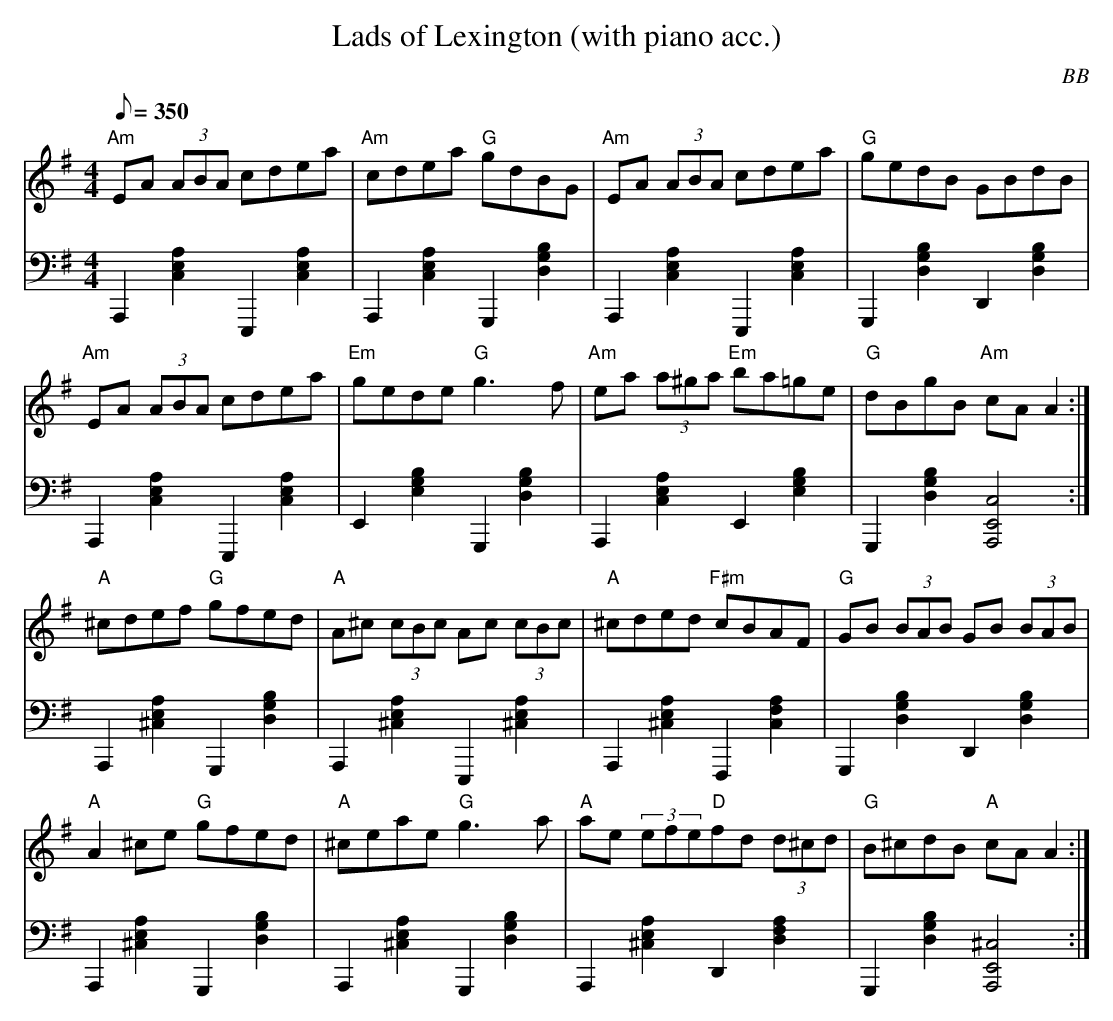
X:1
T: Lads of Lexington (with piano acc.)
C: BB
Q: 1/8=350
M: 4/4
L: 1/8
V: 1 program 1 110 %fiddle
V: 2 volume=70 clef=bass m=D program 1 01
K: Ador
[V:1] "Am"EA (3ABA cdea|"Am"cdea "G"gdBG|"Am"EA (3ABA cdea|"G"gedB GBdB|
[V:2] A,,2[A2C2E2]E,,2[E2C2A2]|A,,2[A2C2E2]G,,2[G2B2D2]|A,,2[A2C2E2]E,,2[E2C2A2]|\
G,,2[G2B2D2]D,2[G2B2D2]|
[V:1] "Am"EA (3ABA cdea|"Em"gede "G"g3 f|"Am"ea (3a^ga "Em"ba=ge|"G"dBgB "Am"cA A2 :|
[V:2] A,,2[A2C2E2]E,,2[E2C2A2]|E,2[E2B2G2]G,,2[G2B2D2]|A,,2[A2C2E2]E,2[E2B2G2]|\
G,,2[G2B2D2][A,,4C4E,4] :|
[V:1] "A"^cdef "G"gfed|"A"A^c (3cBc Ac (3cBc|"A"^cded "F#m"cBAF|"G"GB (3BAB GB (3BAB |
[V:2] A,,2[A2^C2E2]G,,2[G2B2D2]|A,,2[A2^C2E2]E,,2[A2^C2E2]|A,,2[A2^C2E2]F,,2[A2C2F2]|\
G,,2[G2B2D2]D,2[G2B2D2]|
[V:1] "A"A2 ^ce "G"gfed|"A"^ceae "G"g3 a|"A"ae (3efe"D"fd (3d^cd|"G"B^cdB "A"cA A2 :|
[V:2] A,,2[A2^C2E2]G,,2[G2B2D2]|A,,2[A2^C2E2]G,,2[G2B2D2]|A,,2[A2^C2E2]D,2[A2D2F2]|\
G,,2[G2B2D2][A,,4^C4E,4]:|
